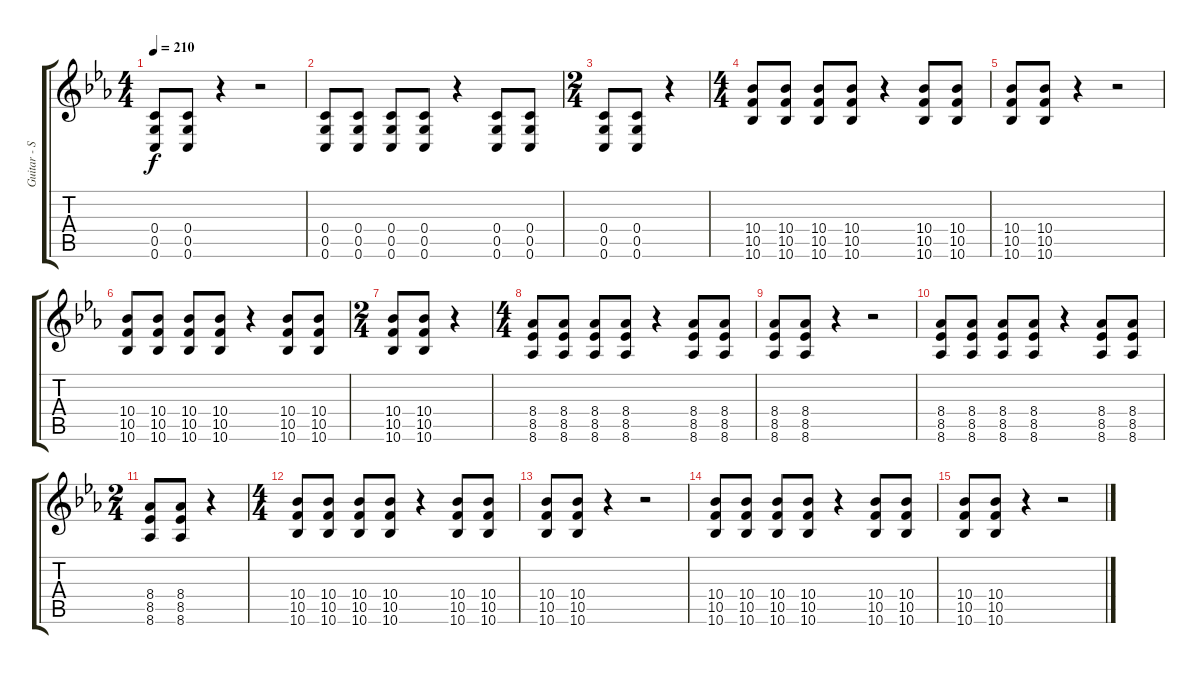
\track ("Guitar - Simon Neil" "Guitar - S") {instrument overdrivenguitar}
\staff {score tabs}
\tuning (D4 A3 F3 C3 G2 C2) {hide}
\ts (4 4)
\tempo 210
\clef g2
\ks cminor
(0.4 0.5 0.6).8{dy f} (0.4 0.5 0.6).8 r.4 r.2 |
(0.4 0.5 0.6).8 (0.4 0.5 0.6).8 (0.4 0.5 0.6).8 (0.4 0.5 0.6).8 r.4 (0.4 0.5 0.6).8 (0.4 0.5 0.6).8 |
\ts (2 4)
(0.4 0.5 0.6).8 (0.4 0.5 0.6).8 r.4 |
\ts (4 4)
(10.4 10.5 10.6).8 (10.4 10.5 10.6).8 (10.4 10.5 10.6).8 (10.4 10.5 10.6).8 r.4 (10.4 10.5 10.6).8 (10.4 10.5 10.6).8 |
(10.4 10.5 10.6).8 (10.4 10.5 10.6).8 r.4 r.2 |
(10.4 10.5 10.6).8 (10.4 10.5 10.6).8 (10.4 10.5 10.6).8 (10.4 10.5 10.6).8 r.4 (10.4 10.5 10.6).8 (10.4 10.5 10.6).8 |
\ts (2 4)
(10.4 10.5 10.6).8 (10.4 10.5 10.6).8 r.4 |
\ts (4 4)
(8.4 8.5 8.6).8 (8.4 8.5 8.6).8 (8.4 8.5 8.6).8 (8.4 8.5 8.6).8 r.4 (8.4 8.5 8.6).8 (8.4 8.5 8.6).8 |
(8.4 8.5 8.6).8 (8.4 8.5 8.6).8 r.4 r.2 |
(8.4 8.5 8.6).8 (8.4 8.5 8.6).8 (8.4 8.5 8.6).8 (8.4 8.5 8.6).8 r.4 (8.4 8.5 8.6).8 (8.4 8.5 8.6).8 |
\ts (2 4)
(8.4 8.5 8.6).8 (8.4 8.5 8.6).8 r.4 |
\ts (4 4)
(10.4 10.5 10.6).8 (10.4 10.5 10.6).8 (10.4 10.5 10.6).8 (10.4 10.5 10.6).8 r.4 (10.4 10.5 10.6).8 (10.4 10.5 10.6).8 |
(10.4 10.5 10.6).8 (10.4 10.5 10.6).8 r.4 r.2 |
(10.4 10.5 10.6).8 (10.4 10.5 10.6).8 (10.4 10.5 10.6).8 (10.4 10.5 10.6).8 r.4 (10.4 10.5 10.6).8 (10.4 10.5 10.6).8 |
(10.4 10.5 10.6).8 (10.4 10.5 10.6).8 r.4 r.2
